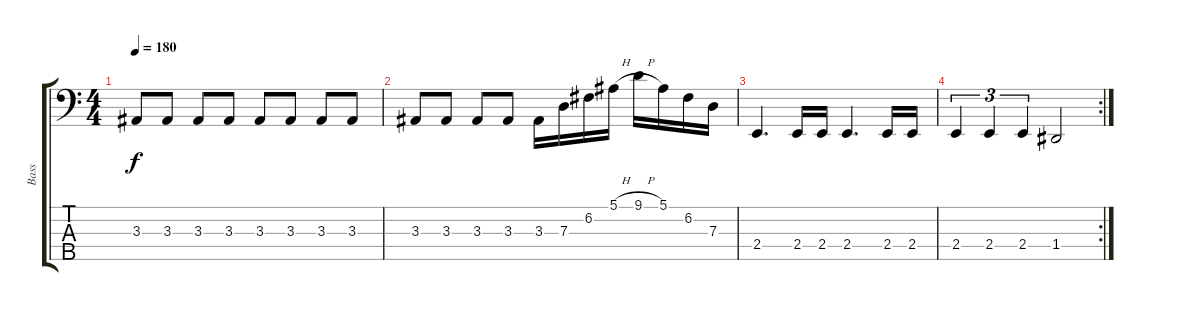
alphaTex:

\track ("Bass" "Bass") {instrument electricbasspick}
\staff {score tabs}
\tuning (F2 C2 G1 D1 A0) {hide}
\ts (4 4)
\tempo 180
\clef f4
\ks c
3.3.8{dy f} 3.3.8 3.3.8 3.3.8 3.3.8 3.3.8 3.3.8 3.3.8 |
3.3.8 3.3.8 3.3.8 3.3.8 3.3.16 7.3.16 6.2.16 5.1{h}.16 9.1{h}.16 5.1.16 6.2.16 7.3.16 |
2.4.4{d} 2.4.16 2.4.16 2.4.4{d} 2.4.16 2.4.16 |
\rc 2
2.4.4{tu (3 2)} 2.4.4{tu (3 2)} 2.4.4{tu (3 2)} 1.4.2
